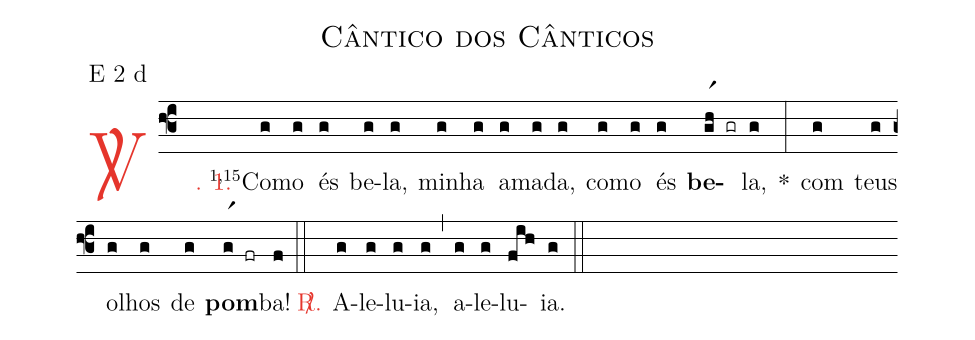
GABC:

name: Cântico dos Cânticos;
mode: E 2 d;
%%
(f3)

<c><sp>V/</sp>. 1.</c>() <v>\VSup{1,15}</v>Co(g)mo(g) és(g) be(g)la,(g) mi(g)nha(g) a(g)ma(g)da,(g) co(g)mo(g) és(g) <b>be</b>(gr1h gr)la,(g) *(:) com(g) teus(g) o(g)lhos(g) de(g) <b>pom</b>(gr1 fr)ba!(f)

(::)

<nlba><c><sp>R/</sp>.</c>() A</nlba>(g)le(g)lu(g)ia,(g) (,) a(g)le(g)lu(fih)ia.(g)

(::)
